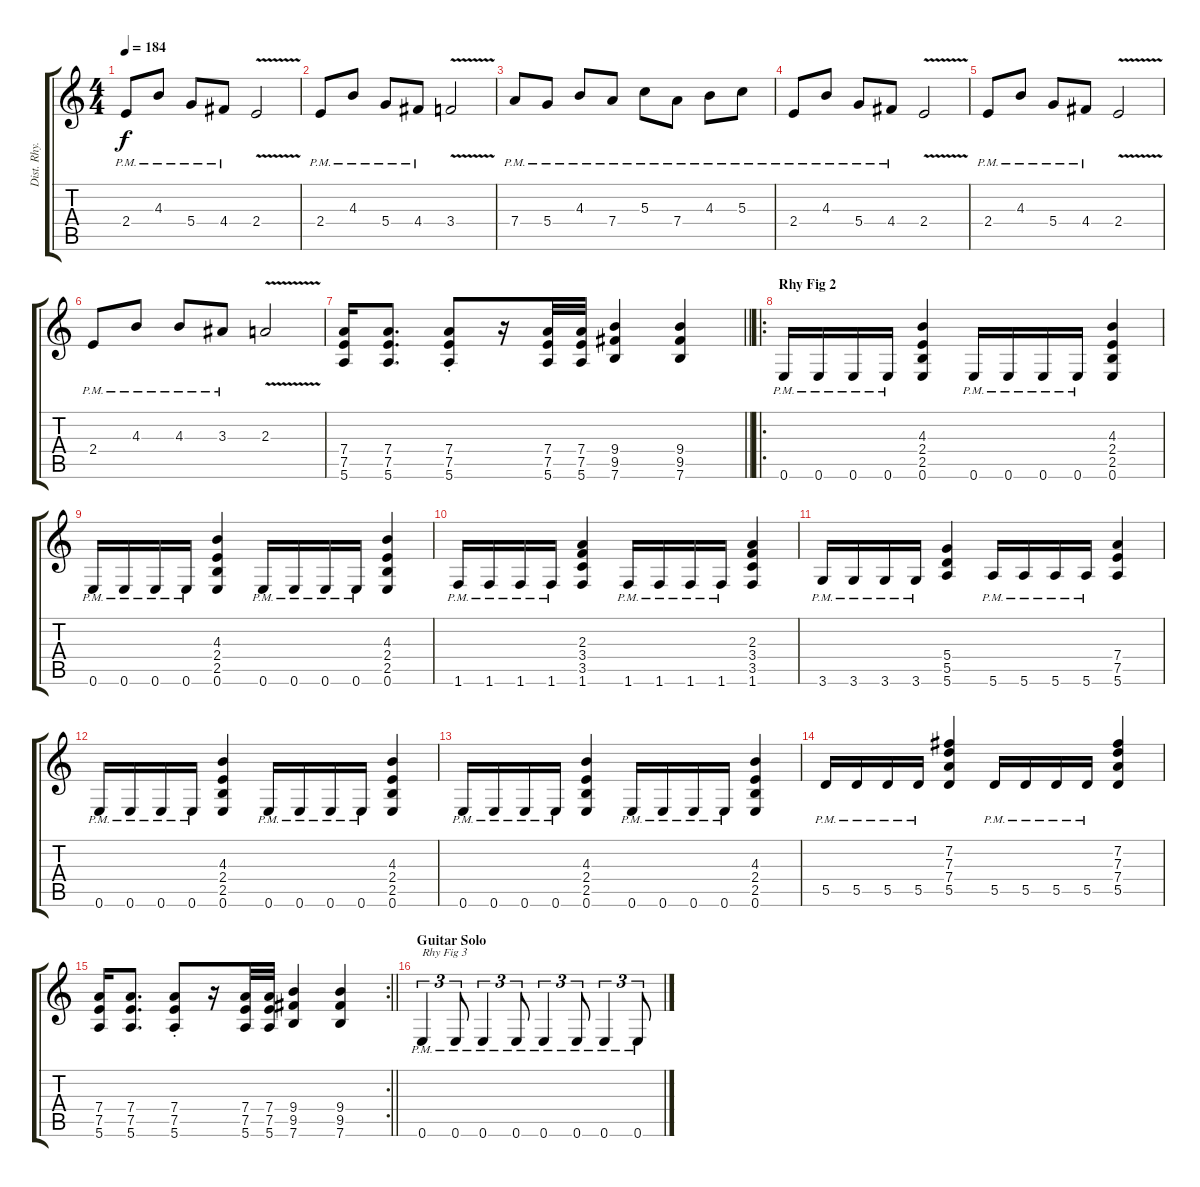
\track ("Dist. Rhy. Guitar" "Dist. Rhy.") {instrument distortionguitar}
\staff {score tabs}
\tuning (E4 B3 G3 D3 A2 E2) {hide}
\ts (4 4)
\tempo 184
\clef g2
\ks c
2.4{pm}.8{dy f} 4.3{pm}.8 5.4{pm}.8 4.4{pm}.8 2.4{v}.2 |
2.4{pm}.8 4.3{pm}.8 5.4{pm}.8 4.4{pm}.8 3.4{v}.2 |
7.4{pm}.8 5.4{pm}.8 4.3{pm}.8 7.4{pm}.8 5.3{pm}.8 7.4{pm}.8 4.3{pm}.8 5.3{pm}.8 |
2.4{pm}.8 4.3{pm}.8 5.4{pm}.8 4.4{pm}.8 2.4{v}.2 |
2.4{pm}.8 4.3{pm}.8 5.4{pm}.8 4.4{pm}.8 2.4{v}.2 |
2.4{pm}.8 4.3{pm}.8 4.3{pm}.8 3.3{pm}.8 2.3{v}.2 |
\barLineRight lightlight
(7.4 7.5 5.6).16 (7.4 7.5 5.6).8{d} (7.4{st} 7.5{st} 5.6{st}).8 r.16 (7.4 7.5 5.6).32 (7.4 7.5 5.6).32 (9.4 9.5 7.6).4 (9.4 9.5 7.6).4 |
\ro
\section ("" "Rhy Fig 2")
0.6{pm}.16 0.6{pm}.16 0.6{pm}.16 0.6{pm}.16 (4.3 2.4 2.5 0.6).4 0.6{pm}.16 0.6{pm}.16 0.6{pm}.16 0.6{pm}.16 (4.3 2.4 2.5 0.6).4 |
0.6{pm}.16 0.6{pm}.16 0.6{pm}.16 0.6{pm}.16 (4.3 2.4 2.5 0.6).4 0.6{pm}.16 0.6{pm}.16 0.6{pm}.16 0.6{pm}.16 (4.3 2.4 2.5 0.6).4 |
1.6{pm}.16 1.6{pm}.16 1.6{pm}.16 1.6{pm}.16 (2.3 3.4 3.5 1.6).4 1.6{pm}.16 1.6{pm}.16 1.6{pm}.16 1.6{pm}.16 (2.3 3.4 3.5 1.6).4 |
3.6{pm}.16 3.6{pm}.16 3.6{pm}.16 3.6{pm}.16 (5.4 5.5 5.6).4 5.6{pm}.16 5.6{pm}.16 5.6{pm}.16 5.6{pm}.16 (7.4 7.5 5.6).4 |
0.6{pm}.16 0.6{pm}.16 0.6{pm}.16 0.6{pm}.16 (4.3 2.4 2.5 0.6).4 0.6{pm}.16 0.6{pm}.16 0.6{pm}.16 0.6{pm}.16 (4.3 2.4 2.5 0.6).4 |
0.6{pm}.16 0.6{pm}.16 0.6{pm}.16 0.6{pm}.16 (4.3 2.4 2.5 0.6).4 0.6{pm}.16 0.6{pm}.16 0.6{pm}.16 0.6{pm}.16 (4.3 2.4 2.5 0.6).4 |
5.5{pm}.16 5.5{pm}.16 5.5{pm}.16 5.5{pm}.16 (7.2 7.3 7.4 5.5).4 5.5{pm}.16 5.5{pm}.16 5.5{pm}.16 5.5{pm}.16 (7.2 7.3 7.4 5.5).4 |
\rc 2
\barLineRight lightlight
(7.4 7.5 5.6).16 (7.4 7.5 5.6).8{d} (7.4{st} 7.5{st} 5.6{st}).8 r.16 (7.4 7.5 5.6).32 (7.4 7.5 5.6).32 (9.4 9.5 7.6).4 (9.4 9.5 7.6).4 |
\section ("" "Guitar Solo")
0.6{pm}.4{tu (3 2) txt "Rhy Fig 3"} 0.6{pm}.8{tu (3 2)} 0.6{pm}.4{tu (3 2)} 0.6{pm}.8{tu (3 2)} 0.6{pm}.4{tu (3 2)} 0.6{pm}.8{tu (3 2)} 0.6{pm}.4{tu (3 2)} 0.6{pm}.8{tu (3 2)}
